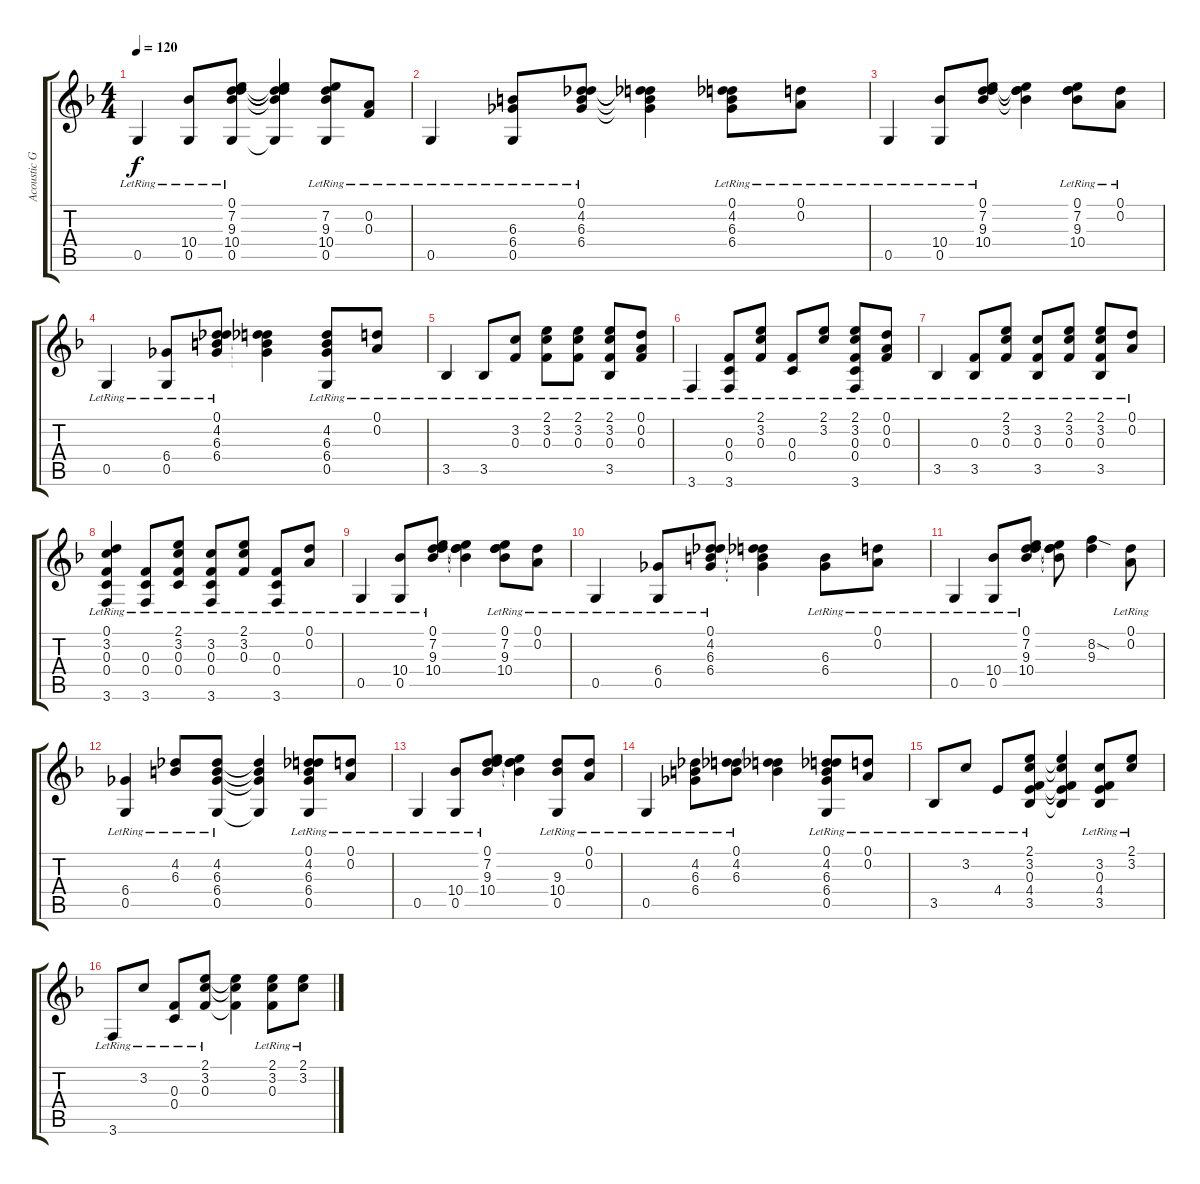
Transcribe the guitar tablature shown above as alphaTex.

\track ("Acoustic Guitar 2 (Full Step Down)" "Acoustic G") {instrument acousticguitarsteel}
\staff {score tabs}
\tuning (D4 A3 F3 C3 G2 D2) {hide}
\ts (4 4)
\tempo 120
\clef g2
\ks f
0.5{lr}.4{dy f} (10.4{lr} 0.5{lr}).8 (0.1{lr} 7.2{lr} 9.3{lr} 10.4{lr} 0.5{lr}).8 (0.1{t} 7.2{t} 9.3{t} 10.4{t} 0.5{t}).4 (7.2{lr} 9.3{lr} 10.4{lr} 0.5{lr}).8 (0.2{lr} 0.3{lr}).8 |
0.5{lr}.4 (6.3{lr} 6.4{lr} 0.5{lr}).8 (0.1{lr} 4.2{lr} 6.3{lr} 6.4{lr}).8 (0.1{t} 4.2{t} 6.3{t} 6.4{t}).4 (0.1{lr} 4.2{lr} 6.3{lr} 6.4{lr}).8 (0.1{lr} 0.2{lr}).8 |
0.5{lr}.4 (10.4{lr} 0.5{lr}).8 (0.1{lr} 7.2{lr} 9.3{lr} 10.4{lr}).8 (0.1{t} 7.2{t} 9.3{t} 10.4{t}).4 (0.1{lr} 7.2{lr} 9.3{lr} 10.4{lr}).8 (0.1{lr} 0.2{lr}).8 |
0.5{lr}.4 (6.4{lr} 0.5{lr}).8 (0.1{lr} 4.2{lr} 6.3{lr} 6.4{lr}).8 (0.1{t} 4.2{t} 6.3{t} 6.4{t}).4 (4.2{lr} 6.3{lr} 6.4{lr} 0.5{lr}).8 (0.1{lr} 0.2{lr}).8 |
3.5{lr}.4 3.5{lr}.8 (3.2{lr} 0.3{lr}).8 (2.1{lr} 3.2{lr} 0.3{lr}).8 (2.1{lr} 3.2{lr} 0.3{lr}).8 (2.1{lr} 3.2{lr} 0.3{lr} 3.5{lr}).8 (0.1{lr} 0.2{lr} 0.3{lr}).8 |
3.6{lr}.4 (0.3{lr} 0.4{lr} 3.6{lr}).8 (2.1{lr} 3.2{lr} 0.3{lr}).8 (0.3{lr} 0.4{lr}).8 (2.1{lr} 3.2{lr}).8 (2.1{lr} 3.2{lr} 0.3{lr} 0.4{lr} 3.6{lr}).8 (0.1{lr} 0.2{lr} 0.3{lr}).8 |
3.5{lr}.4 (0.3{lr} 3.5{lr}).8 (2.1{lr} 3.2{lr} 0.3{lr}).8 (3.2{lr} 0.3{lr} 3.5{lr}).8 (2.1{lr} 3.2{lr} 0.3{lr}).8 (2.1{lr} 3.2{lr} 0.3{lr} 3.5{lr}).8 (0.1{lr} 0.2{lr}).8 |
(0.1{lr} 3.2{lr} 0.3{lr} 0.4{lr} 3.6{lr}).4 (0.3{lr} 0.4{lr} 3.6{lr}).8 (2.1{lr} 3.2{lr} 0.3{lr} 0.4{lr}).8 (3.2{lr} 0.3{lr} 0.4{lr} 3.6{lr}).8 (2.1{lr} 3.2{lr} 0.3{lr}).8 (0.3{lr} 0.4{lr} 3.6{lr}).8 (0.1{lr} 0.2{lr}).8 |
0.5{lr}.4 (10.4{lr} 0.5{lr}).8 (0.1{lr} 7.2{lr} 9.3{lr} 10.4{lr}).8 (0.1{t} 7.2{t} 9.3{t} 10.4{t}).4 (0.1{lr} 7.2{lr} 9.3{lr} 10.4{lr}).8 (0.1{lr} 0.2{lr}).8 |
0.5{lr}.4 (6.4{lr} 0.5{lr}).8 (0.1{lr} 4.2{lr} 6.3{lr} 6.4{lr}).8 (0.1{t} 4.2{t} 6.3{t} 6.4{t}).4 (6.3{lr} 6.4{lr}).8 (0.1{lr} 0.2{lr}).8 |
0.5{lr}.4 (10.4{lr} 0.5{lr}).8 (0.1{lr} 7.2{lr} 9.3{lr} 10.4{lr}).8 (0.1{t} 7.2{t} 9.3{t} 10.4{t}).8 (8.2{sod} 9.3).4 (0.1{lr} 0.2{lr}).8 |
(6.4{lr} 0.5{lr}).4 (4.2{lr} 6.3{lr}).8 (4.2{lr} 6.3{lr} 6.4{lr} 0.5{lr}).8 (4.2{t} 6.3{t} 6.4{t} 0.5{t}).4 (0.1{lr} 4.2{lr} 6.3{lr} 6.4{lr} 0.5{lr}).8 (0.1{lr} 0.2{lr}).8 |
0.5{lr}.4 (10.4{lr} 0.5{lr}).8 (0.1{lr} 7.2{lr} 9.3{lr} 10.4{lr}).8 (0.1{t} 7.2{t} 9.3{t} 10.4{t}).4 (9.3{lr} 10.4{lr} 0.5{lr}).8 (0.1{lr} 0.2{lr}).8 |
0.5{lr}.4 (4.2{lr} 6.3{lr} 6.4{lr}).8 (0.1{lr} 4.2{lr} 6.3{lr}).8 (0.1{t} 4.2{t} 6.3{t}).4 (0.1{lr} 4.2{lr} 6.3{lr} 6.4{lr} 0.5{lr}).8 (0.1{lr} 0.2{lr}).8 |
3.5{lr}.8 3.2{lr}.8 4.4{lr}.8 (2.1{lr} 3.2{lr} 0.3{lr} 4.4{lr} 3.5{lr}).8 (2.1{t} 3.2{t} 0.3{t} 4.4{t} 3.5{t}).4 (3.2{lr} 0.3{lr} 4.4{lr} 3.5{lr}).8 (2.1{lr} 3.2{lr}).8 |
3.6{lr}.8 3.2{lr}.8 (0.3{lr} 0.4{lr}).8 (2.1{lr} 3.2{lr} 0.3{lr}).8 (2.1{t} 3.2{t} 0.3{t}).4 (2.1{lr} 3.2{lr} 0.3{lr}).8 (2.1{lr} 3.2{lr}).8
